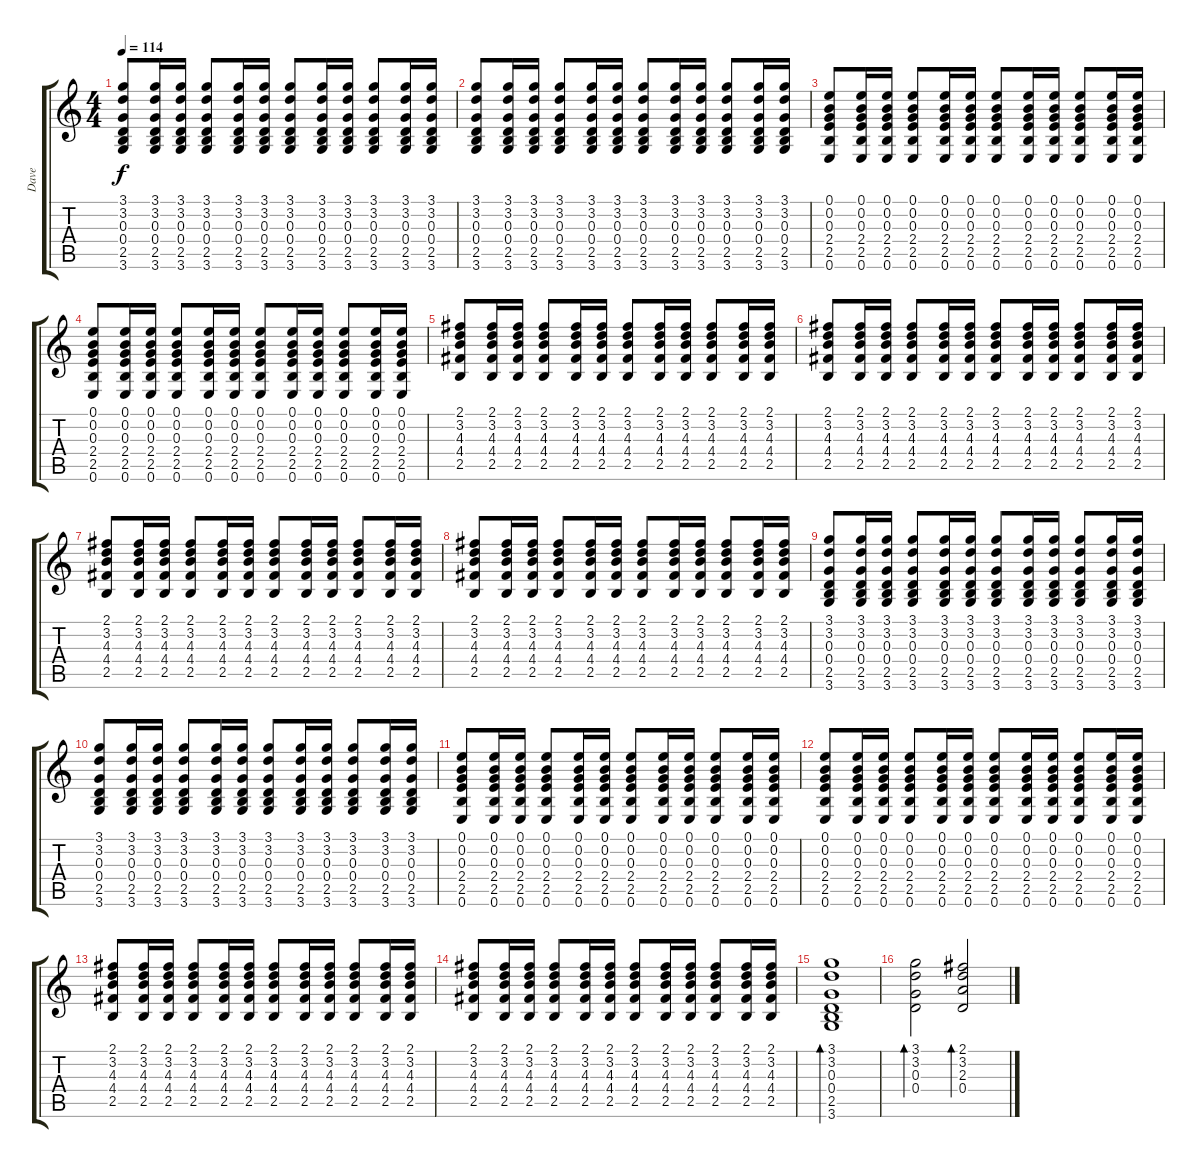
\track ("Dave" "Dave") {instrument acousticguitarsteel}
\staff {score tabs}
\tuning (E4 B3 G3 D3 A2 E2) {hide}
\ts (4 4)
\tempo 114
\clef g2
\ks c
(3.1 3.2 0.3 0.4 2.5 3.6).8{dy f} (3.1 3.2 0.3 0.4 2.5 3.6).16 (3.1 3.2 0.3 0.4 2.5 3.6).16 (3.1 3.2 0.3 0.4 2.5 3.6).8 (3.1 3.2 0.3 0.4 2.5 3.6).16 (3.1 3.2 0.3 0.4 2.5 3.6).16 (3.1 3.2 0.3 0.4 2.5 3.6).8 (3.1 3.2 0.3 0.4 2.5 3.6).16 (3.1 3.2 0.3 0.4 2.5 3.6).16 (3.1 3.2 0.3 0.4 2.5 3.6).8 (3.1 3.2 0.3 0.4 2.5 3.6).16 (3.1 3.2 0.3 0.4 2.5 3.6).16 |
(3.1 3.2 0.3 0.4 2.5 3.6).8 (3.1 3.2 0.3 0.4 2.5 3.6).16 (3.1 3.2 0.3 0.4 2.5 3.6).16 (3.1 3.2 0.3 0.4 2.5 3.6).8 (3.1 3.2 0.3 0.4 2.5 3.6).16 (3.1 3.2 0.3 0.4 2.5 3.6).16 (3.1 3.2 0.3 0.4 2.5 3.6).8 (3.1 3.2 0.3 0.4 2.5 3.6).16 (3.1 3.2 0.3 0.4 2.5 3.6).16 (3.1 3.2 0.3 0.4 2.5 3.6).8 (3.1 3.2 0.3 0.4 2.5 3.6).16 (3.1 3.2 0.3 0.4 2.5 3.6).16 |
(0.1 0.2 0.3 2.4 2.5 0.6).8 (0.1 0.2 0.3 2.4 2.5 0.6).16 (0.1 0.2 0.3 2.4 2.5 0.6).16 (0.1 0.2 0.3 2.4 2.5 0.6).8 (0.1 0.2 0.3 2.4 2.5 0.6).16 (0.1 0.2 0.3 2.4 2.5 0.6).16 (0.1 0.2 0.3 2.4 2.5 0.6).8 (0.1 0.2 0.3 2.4 2.5 0.6).16 (0.1 0.2 0.3 2.4 2.5 0.6).16 (0.1 0.2 0.3 2.4 2.5 0.6).8 (0.1 0.2 0.3 2.4 2.5 0.6).16 (0.1 0.2 0.3 2.4 2.5 0.6).16 |
(0.1 0.2 0.3 2.4 2.5 0.6).8 (0.1 0.2 0.3 2.4 2.5 0.6).16 (0.1 0.2 0.3 2.4 2.5 0.6).16 (0.1 0.2 0.3 2.4 2.5 0.6).8 (0.1 0.2 0.3 2.4 2.5 0.6).16 (0.1 0.2 0.3 2.4 2.5 0.6).16 (0.1 0.2 0.3 2.4 2.5 0.6).8 (0.1 0.2 0.3 2.4 2.5 0.6).16 (0.1 0.2 0.3 2.4 2.5 0.6).16 (0.1 0.2 0.3 2.4 2.5 0.6).8 (0.1 0.2 0.3 2.4 2.5 0.6).16 (0.1 0.2 0.3 2.4 2.5 0.6).16 |
(2.1 3.2 4.3 4.4 2.5).8 (2.1 3.2 4.3 4.4 2.5).16 (2.1 3.2 4.3 4.4 2.5).16 (2.1 3.2 4.3 4.4 2.5).8 (2.1 3.2 4.3 4.4 2.5).16 (2.1 3.2 4.3 4.4 2.5).16 (2.1 3.2 4.3 4.4 2.5).8 (2.1 3.2 4.3 4.4 2.5).16 (2.1 3.2 4.3 4.4 2.5).16 (2.1 3.2 4.3 4.4 2.5).8 (2.1 3.2 4.3 4.4 2.5).16 (2.1 3.2 4.3 4.4 2.5).16 |
(2.1 3.2 4.3 4.4 2.5).8 (2.1 3.2 4.3 4.4 2.5).16 (2.1 3.2 4.3 4.4 2.5).16 (2.1 3.2 4.3 4.4 2.5).8 (2.1 3.2 4.3 4.4 2.5).16 (2.1 3.2 4.3 4.4 2.5).16 (2.1 3.2 4.3 4.4 2.5).8 (2.1 3.2 4.3 4.4 2.5).16 (2.1 3.2 4.3 4.4 2.5).16 (2.1 3.2 4.3 4.4 2.5).8 (2.1 3.2 4.3 4.4 2.5).16 (2.1 3.2 4.3 4.4 2.5).16 |
(2.1 3.2 4.3 4.4 2.5).8 (2.1 3.2 4.3 4.4 2.5).16 (2.1 3.2 4.3 4.4 2.5).16 (2.1 3.2 4.3 4.4 2.5).8 (2.1 3.2 4.3 4.4 2.5).16 (2.1 3.2 4.3 4.4 2.5).16 (2.1 3.2 4.3 4.4 2.5).8 (2.1 3.2 4.3 4.4 2.5).16 (2.1 3.2 4.3 4.4 2.5).16 (2.1 3.2 4.3 4.4 2.5).8 (2.1 3.2 4.3 4.4 2.5).16 (2.1 3.2 4.3 4.4 2.5).16 |
(2.1 3.2 4.3 4.4 2.5).8 (2.1 3.2 4.3 4.4 2.5).16 (2.1 3.2 4.3 4.4 2.5).16 (2.1 3.2 4.3 4.4 2.5).8 (2.1 3.2 4.3 4.4 2.5).16 (2.1 3.2 4.3 4.4 2.5).16 (2.1 3.2 4.3 4.4 2.5).8 (2.1 3.2 4.3 4.4 2.5).16 (2.1 3.2 4.3 4.4 2.5).16 (2.1 3.2 4.3 4.4 2.5).8 (2.1 3.2 4.3 4.4 2.5).16 (2.1 3.2 4.3 4.4 2.5).16 |
(3.1 3.2 0.3 0.4 2.5 3.6).8 (3.1 3.2 0.3 0.4 2.5 3.6).16 (3.1 3.2 0.3 0.4 2.5 3.6).16 (3.1 3.2 0.3 0.4 2.5 3.6).8 (3.1 3.2 0.3 0.4 2.5 3.6).16 (3.1 3.2 0.3 0.4 2.5 3.6).16 (3.1 3.2 0.3 0.4 2.5 3.6).8 (3.1 3.2 0.3 0.4 2.5 3.6).16 (3.1 3.2 0.3 0.4 2.5 3.6).16 (3.1 3.2 0.3 0.4 2.5 3.6).8 (3.1 3.2 0.3 0.4 2.5 3.6).16 (3.1 3.2 0.3 0.4 2.5 3.6).16 |
(3.1 3.2 0.3 0.4 2.5 3.6).8 (3.1 3.2 0.3 0.4 2.5 3.6).16 (3.1 3.2 0.3 0.4 2.5 3.6).16 (3.1 3.2 0.3 0.4 2.5 3.6).8 (3.1 3.2 0.3 0.4 2.5 3.6).16 (3.1 3.2 0.3 0.4 2.5 3.6).16 (3.1 3.2 0.3 0.4 2.5 3.6).8 (3.1 3.2 0.3 0.4 2.5 3.6).16 (3.1 3.2 0.3 0.4 2.5 3.6).16 (3.1 3.2 0.3 0.4 2.5 3.6).8 (3.1 3.2 0.3 0.4 2.5 3.6).16 (3.1 3.2 0.3 0.4 2.5 3.6).16 |
(0.1 0.2 0.3 2.4 2.5 0.6).8 (0.1 0.2 0.3 2.4 2.5 0.6).16 (0.1 0.2 0.3 2.4 2.5 0.6).16 (0.1 0.2 0.3 2.4 2.5 0.6).8 (0.1 0.2 0.3 2.4 2.5 0.6).16 (0.1 0.2 0.3 2.4 2.5 0.6).16 (0.1 0.2 0.3 2.4 2.5 0.6).8 (0.1 0.2 0.3 2.4 2.5 0.6).16 (0.1 0.2 0.3 2.4 2.5 0.6).16 (0.1 0.2 0.3 2.4 2.5 0.6).8 (0.1 0.2 0.3 2.4 2.5 0.6).16 (0.1 0.2 0.3 2.4 2.5 0.6).16 |
(0.1 0.2 0.3 2.4 2.5 0.6).8 (0.1 0.2 0.3 2.4 2.5 0.6).16 (0.1 0.2 0.3 2.4 2.5 0.6).16 (0.1 0.2 0.3 2.4 2.5 0.6).8 (0.1 0.2 0.3 2.4 2.5 0.6).16 (0.1 0.2 0.3 2.4 2.5 0.6).16 (0.1 0.2 0.3 2.4 2.5 0.6).8 (0.1 0.2 0.3 2.4 2.5 0.6).16 (0.1 0.2 0.3 2.4 2.5 0.6).16 (0.1 0.2 0.3 2.4 2.5 0.6).8 (0.1 0.2 0.3 2.4 2.5 0.6).16 (0.1 0.2 0.3 2.4 2.5 0.6).16 |
(2.1 3.2 4.3 4.4 2.5).8 (2.1 3.2 4.3 4.4 2.5).16 (2.1 3.2 4.3 4.4 2.5).16 (2.1 3.2 4.3 4.4 2.5).8 (2.1 3.2 4.3 4.4 2.5).16 (2.1 3.2 4.3 4.4 2.5).16 (2.1 3.2 4.3 4.4 2.5).8 (2.1 3.2 4.3 4.4 2.5).16 (2.1 3.2 4.3 4.4 2.5).16 (2.1 3.2 4.3 4.4 2.5).8 (2.1 3.2 4.3 4.4 2.5).16 (2.1 3.2 4.3 4.4 2.5).16 |
(2.1 3.2 4.3 4.4 2.5).8 (2.1 3.2 4.3 4.4 2.5).16 (2.1 3.2 4.3 4.4 2.5).16 (2.1 3.2 4.3 4.4 2.5).8 (2.1 3.2 4.3 4.4 2.5).16 (2.1 3.2 4.3 4.4 2.5).16 (2.1 3.2 4.3 4.4 2.5).8 (2.1 3.2 4.3 4.4 2.5).16 (2.1 3.2 4.3 4.4 2.5).16 (2.1 3.2 4.3 4.4 2.5).8 (2.1 3.2 4.3 4.4 2.5).16 (2.1 3.2 4.3 4.4 2.5).16 |
(3.1 3.2 0.3 0.4 2.5 3.6).1{bd 60} |
(3.1 3.2 0.3 0.4).2{bd 60} (2.1 3.2 2.3 0.4).2{bd 60}
